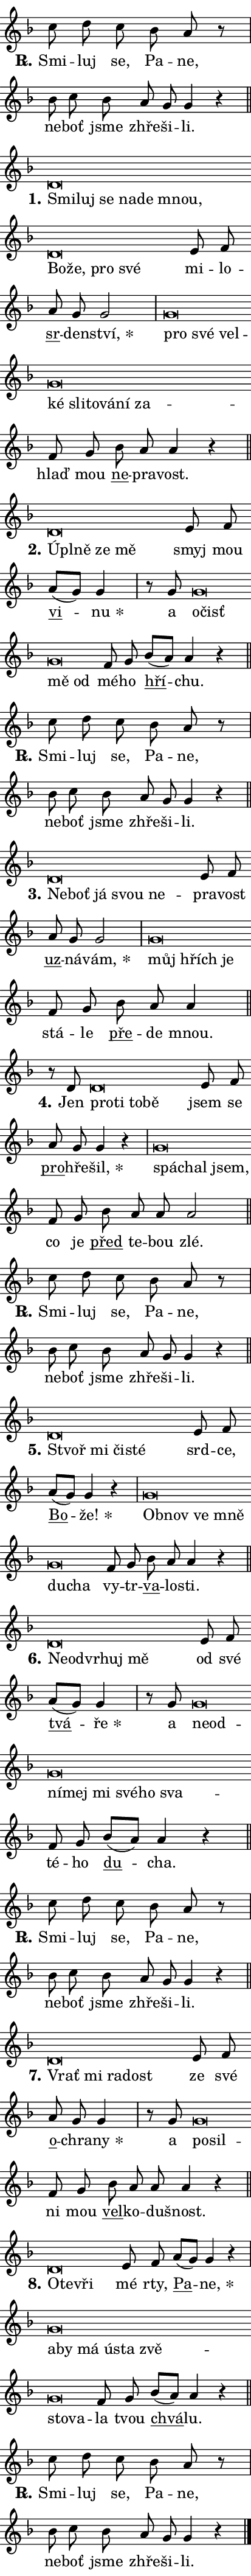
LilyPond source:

\version "2.22.1"
\header { tagline = "" }
\paper {
  indent = 0\cm
  top-margin = 0\cm
  right-margin = 0\cm
  bottom-margin = 0\cm
  left-margin = 0\cm
  paper-width = 7\cm
  page-breaking = #ly:one-page-breaking
  system-system-spacing.basic-distance = #11
  score-system-spacing.basic-distance = #11
  ragged-last = ##f
}


%% Author: Thomas Morley
%% https://lists.gnu.org/archive/html/lilypond-user/2020-05/msg00002.html
#(define (line-position grob)
"Returns position of @var[grob} in current system:
   @code{'start}, if at first time-step
   @code{'end}, if at last time-step
   @code{'middle} otherwise
"
  (let* ((col (ly:item-get-column grob))
         (ln (ly:grob-object col 'left-neighbor))
         (rn (ly:grob-object col 'right-neighbor))
         (col-to-check-left (if (ly:grob? ln) ln col))
         (col-to-check-right (if (ly:grob? rn) rn col))
         (break-dir-left
           (and
             (ly:grob-property col-to-check-left 'non-musical #f)
             (ly:item-break-dir col-to-check-left)))
         (break-dir-right
           (and
             (ly:grob-property col-to-check-right 'non-musical #f)
             (ly:item-break-dir col-to-check-right))))
        (cond ((eqv? 1 break-dir-left) 'start)
              ((eqv? -1 break-dir-right) 'end)
              (else 'middle))))

#(define (tranparent-at-line-position vctor)
  (lambda (grob)
  "Relying on @code{line-position} select the relevant enry from @var{vctor}.
Used to determine transparency,"
    (case (line-position grob)
      ((end) (not (vector-ref vctor 0)))
      ((middle) (not (vector-ref vctor 1)))
      ((start) (not (vector-ref vctor 2))))))

noteHeadBreakVisibility =
#(define-music-function (break-visibility)(vector?)
"Makes @code{NoteHead}s transparent relying on @var{break-visibility}"
#{
  \override NoteHead.transparent =
    #(tranparent-at-line-position break-visibility)
#})

#(define delete-ledgers-for-transparent-note-heads
  (lambda (grob)
    "Reads whether a @code{NoteHead} is transparent.
If so this @code{NoteHead} is removed from @code{'note-heads} from
@var{grob}, which is supposed to be @code{LedgerLineSpanner}.
As a result ledgers are not printed for this @code{NoteHead}"
    (let* ((nhds-array (ly:grob-object grob 'note-heads))
           (nhds-list
             (if (ly:grob-array? nhds-array)
                 (ly:grob-array->list nhds-array)
                 '()))
           ;; Relies on the transparent-property being done before
           ;; Staff.LedgerLineSpanner.after-line-breaking is executed.
           ;; This is fragile ...
           (to-keep
             (remove
               (lambda (nhd)
                 (ly:grob-property nhd 'transparent #f))
               nhds-list)))
      ;; TODO find a better method to iterate over grob-arrays, similiar
      ;; to filter/remove etc for lists
      ;; For now rebuilt from scratch
      (set! (ly:grob-object grob 'note-heads)  '())
      (for-each
        (lambda (nhd)
          (ly:pointer-group-interface::add-grob grob 'note-heads nhd))
        to-keep))))

hideNotes = {
  \noteHeadBreakVisibility #begin-of-line-visible
}
unHideNotes = {
  \noteHeadBreakVisibility #all-visible
}

% work-around for resetting accidentals
% https://lilypond.org/doc/v2.23/Documentation/notation/displaying-rhythms#unmetered-music
cadenzaMeasure = {
  \cadenzaOff
  \partial 1024 s1024
  \cadenzaOn
}

#(define-markup-command (accent layout props text) (markup?)
  "Underline accented syllable"
  (interpret-markup layout props
    #{\markup \override #'(offset . 4.3) \underline { #text }#}))

responsum = \markup \concat {
  "R" \hspace #-1.05 \path #0.1 #'((moveto 0 0.07) (lineto 0.9 0.8)) \hspace #0.05 "."
}

\layout {
    \context {
        \Staff
        \remove "Time_signature_engraver"
        \override LedgerLineSpanner.after-line-breaking = #delete-ledgers-for-transparent-note-heads
    }
    \context {
        \Voice {
            \override NoteHead.output-attributes = #'((class . "notehead"))
            \override Hairpin.height = #0.55
        }
    }
    \context {
        \Lyrics {
            \override StanzaNumber.output-attributes = #'((class . "stanzanumber"))
            \override LyricSpace.minimum-distance = #0.9
            \override LyricText.font-name = #"TeX Gyre Schola"
            \override LyricText.font-size = 1
            \override StanzaNumber.font-name = #"TeX Gyre Schola Bold"
            \override StanzaNumber.font-size = 1
        }
    }
}

% magnetic-lyrics.ily
%
%   written by
%     Jean Abou Samra <jean@abou-samra.fr>
%     Werner Lemberg <wl@gnu.org>
%
%   adapted by
%     Jiri Hon <jiri.hon@gmail.com>
%
% Version 2022-Apr-15

% https://www.mail-archive.com/lilypond-user@gnu.org/msg149350.html

#(define (Left_hyphen_pointer_engraver context)
   "Collect syllable-hyphen-syllable occurrences in lyrics and store
them in properties.  This engraver only looks to the left.  For
example, if the lyrics input is @code{foo -- bar}, it does the
following.

@itemize @bullet
@item
Set the @code{text} property of the @code{LyricHyphen} grob between
@q{foo} and @q{bar} to @code{foo}.

@item
Set the @code{left-hyphen} property of the @code{LyricText} grob with
text @q{foo} to the @code{LyricHyphen} grob between @q{foo} and
@q{bar}.
@end itemize

Use this auxiliary engraver in combination with the
@code{lyric-@/text::@/apply-@/magnetic-@/offset!} hook."
   (let ((hyphen #f)
         (text #f))
     (make-engraver
      (acknowledgers
       ((lyric-syllable-interface engraver grob source-engraver)
        (set! text grob)))
      (end-acknowledgers
       ((lyric-hyphen-interface engraver grob source-engraver)
        ;(when (not (grob::has-interface grob 'lyric-space-interface))
          (set! hyphen grob)));)
      ((stop-translation-timestep engraver)
       (when (and text hyphen)
         (ly:grob-set-object! text 'left-hyphen hyphen))
       (set! text #f)
       (set! hyphen #f)))))

#(define (lyric-text::apply-magnetic-offset! grob)
   "If the space between two syllables is less than the value in
property @code{LyricText@/.details@/.squash-threshold}, move the right
syllable to the left so that it gets concatenated with the left
syllable.

Use this function as a hook for
@code{LyricText@/.after-@/line-@/breaking} if the
@code{Left_@/hyphen_@/pointer_@/engraver} is active."
   (let ((hyphen (ly:grob-object grob 'left-hyphen #f)))
     (when hyphen
       (let ((left-text (ly:spanner-bound hyphen LEFT)))
         (when (grob::has-interface left-text 'lyric-syllable-interface)
           (let* ((common (ly:grob-common-refpoint grob left-text X))
                  (this-x-ext (ly:grob-extent grob common X))
                  (left-x-ext
                   (begin
                     ;; Trigger magnetism for left-text.
                     (ly:grob-property left-text 'after-line-breaking)
                     (ly:grob-extent left-text common X)))
                  ;; `delta` is the gap width between two syllables.
                  (delta (- (interval-start this-x-ext)
                            (interval-end left-x-ext)))
                  (details (ly:grob-property grob 'details))
                  (threshold (assoc-get 'squash-threshold details 0.2)))
             (when (< delta threshold)
               (let* (;; We have to manipulate the input text so that
                      ;; ligatures crossing syllable boundaries are not
                      ;; disabled.  For languages based on the Latin
                      ;; script this is essentially a beautification.
                      ;; However, for non-Western scripts it can be a
                      ;; necessity.
                      (lt (ly:grob-property left-text 'text))
                      (rt (ly:grob-property grob 'text))
                      (is-space (grob::has-interface hyphen 'lyric-space-interface))
                      (space (if is-space " " ""))
                      (space-markup (grob-interpret-markup grob " "))
                      (space-size (interval-length (ly:stencil-extent space-markup X)))
                      (extra-delta (if is-space space-size 0))
                      ;; Append new syllable.
                      (ltrt-space (if (and (string? lt) (string? rt))
                                (string-append lt space rt)
                                (make-concat-markup (list lt space rt))))
                      ;; Right-align `ltrt` to the right side.
                      (ltrt-space-markup (grob-interpret-markup
                               grob
                               (make-translate-markup
                                (cons (interval-length this-x-ext) 0)
                                (make-right-align-markup ltrt-space)))))
                 (begin
                   ;; Don't print `left-text`.
                   (ly:grob-set-property! left-text 'stencil #f)
                   ;; Set text and stencil (which holds all collected
                   ;; syllables so far) and shift it to the left.
                   (ly:grob-set-property! grob 'text ltrt-space)
                   (ly:grob-set-property! grob 'stencil ltrt-space-markup)
                   (ly:grob-translate-axis! grob (- (- delta extra-delta)) X))))))))))


#(define (lyric-hyphen::displace-bounds-first grob)
   ;; Make very sure this callback isn't triggered too early.
   (let ((left (ly:spanner-bound grob LEFT))
         (right (ly:spanner-bound grob RIGHT)))
     (ly:grob-property left 'after-line-breaking)
     (ly:grob-property right 'after-line-breaking)
     (ly:lyric-hyphen::print grob)))

squashThreshold = #0.4

\layout {
  \context {
    \Lyrics
    \consists #Left_hyphen_pointer_engraver
    \override LyricText.after-line-breaking =
      #lyric-text::apply-magnetic-offset!
    \override LyricHyphen.stencil = #lyric-hyphen::displace-bounds-first
    \override LyricText.details.squash-threshold = \squashThreshold
    \override LyricHyphen.minimum-distance = 0
    \override LyricHyphen.minimum-length = \squashThreshold
  }
}

squash = \override LyricText.details.squash-threshold = 9999
unSquash = \override LyricText.details.squash-threshold = \squashThreshold

left = \override LyricText.self-alignment-X = #LEFT
unLeft = \revert LyricText.self-alignment-X

starOffset = #(lambda (grob) 
                (let ((x_offset (ly:self-alignment-interface::aligned-on-x-parent grob)))
                  (if (= x_offset 0) 0 (+ x_offset 1.2))))

star = #(define-music-function (syllable)(string?)
"Append star separator at the end of a syllable"
#{
  \once \override LyricText.X-offset = #starOffset
  \lyricmode { \markup {
    #syllable
    \override #'((font-name . "TeX Gyre Schola Bold")) \hspace #0.2 \lower #0.65 \larger "*"
  } }
#})

starAccent = #(define-music-function (syllable)(string?)
"Append star separator at the end of a syllable and make accent"
#{
  \once \override LyricText.X-offset = #starOffset
  \lyricmode { \markup {
    \accent #syllable
    \override #'((font-name . "TeX Gyre Schola Bold")) \hspace #0.2 \lower #0.65 \larger "*"
  } }
#})

breath = #(define-music-function (syllable)(string?)
"Append breathing indicator at the end of a syllable"
#{
  \lyricmode { \markup { #syllable "+" } }
#})

optionalBreath = #(define-music-function (syllable)(string?)
"Append optional breathing indicator at the end of a syllable"
#{
  \lyricmode { \markup { #syllable "(+)" } }
#})


\score {
    <<
        \new Voice = "melody" { \cadenzaOn \key f \major \relative { c''8 d c bes a r \cadenzaMeasure \bar "|" bes c bes \bar "" a g g4 r \cadenzaMeasure \bar "||" \break }
\relative { d'\breve*1/16 \hideNotes \breve*1/16 \bar "" \breve*1/16 \bar "" \breve*1/16 \bar "" \breve*1/16 \bar "" \breve*1/16 \bar "" \breve*1/16 \bar "" \breve*1/16 \bar "" \breve*1/16 \breve*1/16 \bar "" \unHideNotes e8 f \bar "" a g g2 \cadenzaMeasure \bar "|" g\breve*1/16 \hideNotes \breve*1/16 \bar "" \breve*1/16 \bar "" \breve*1/16 \bar "" \breve*1/16 \bar "" \breve*1/16 \bar "" \breve*1/16 \bar "" \breve*1/16 \breve*1/16 \bar "" \unHideNotes f8 g \bar "" bes a a4 r \cadenzaMeasure \bar "||" \break }
\relative { d'\breve*1/16 \hideNotes \breve*1/16 \bar "" \breve*1/16 \breve*1/16 \bar "" \unHideNotes e8 f \bar "" a[( g)] g4 \cadenzaMeasure \bar "|" r8 g g\breve*1/16 \hideNotes \breve*1/16 \bar "" \breve*1/16 \breve*1/16 \bar "" \unHideNotes f8 g \bar "" bes[( a)] a4 r \cadenzaMeasure \bar "||" \break }
\relative { c''8 d c bes a r \cadenzaMeasure \bar "|" bes c bes \bar "" a g g4 r \cadenzaMeasure \bar "||" \break }
\relative { d'\breve*1/16 \hideNotes \breve*1/16 \bar "" \breve*1/16 \bar "" \breve*1/16 \breve*1/16 \bar "" \unHideNotes e8 f \bar "" a g g2 \cadenzaMeasure \bar "|" g\breve*1/16 \hideNotes \breve*1/16 \breve*1/16 \bar "" \unHideNotes f8 g \bar "" bes a a4 \cadenzaMeasure \bar "||" \break }
\relative { r8 d' d\breve*1/16 \hideNotes \breve*1/16 \bar "" \breve*1/16 \breve*1/16 \bar "" \unHideNotes e8 f \bar "" a g g4 r \cadenzaMeasure \bar "|" g\breve*1/16 \hideNotes \breve*1/16 \breve*1/16 \bar "" \unHideNotes f8 g \bar "" bes a a a2 \cadenzaMeasure \bar "||" \break }
\relative { c''8 d c bes a r \cadenzaMeasure \bar "|" bes c bes \bar "" a g g4 r \cadenzaMeasure \bar "||" \break }
\relative { d'\breve*1/16 \hideNotes \breve*1/16 \bar "" \breve*1/16 \breve*1/16 \bar "" \unHideNotes e8 f \bar "" a[( g)] g4 r \cadenzaMeasure \bar "|" g\breve*1/16 \hideNotes \breve*1/16 \bar "" \breve*1/16 \bar "" \breve*1/16 \bar "" \breve*1/16 \breve*1/16 \bar "" \unHideNotes f8 g \bar "" bes a a4 r \cadenzaMeasure \bar "||" \break }
\relative { d'\breve*1/16 \hideNotes \breve*1/16 \bar "" \breve*1/16 \bar "" \breve*1/16 \breve*1/16 \bar "" \unHideNotes e8 f \bar "" a[( g)] g4 \cadenzaMeasure \bar "|" r8 g g\breve*1/16 \hideNotes \breve*1/16 \bar "" \breve*1/16 \bar "" \breve*1/16 \bar "" \breve*1/16 \bar "" \breve*1/16 \bar "" \breve*1/16 \breve*1/16 \bar "" \unHideNotes f8 g \bar "" bes[( a)] a4 r \cadenzaMeasure \bar "||" \break }
\relative { c''8 d c bes a r \cadenzaMeasure \bar "|" bes c bes \bar "" a g g4 r \cadenzaMeasure \bar "||" \break }
\relative { d'\breve*1/16 \hideNotes \breve*1/16 \bar "" \breve*1/16 \breve*1/16 \bar "" \unHideNotes e8 f \bar "" a g g4 \cadenzaMeasure \bar "|" r8 g g\breve*1/16 \hideNotes \breve*1/16 \bar "" \unHideNotes f8 g \bar "" bes a a a4 r \cadenzaMeasure \bar "||" \break }
\relative { d'\breve*1/16 \hideNotes \breve*1/16 \breve*1/16 \bar "" \unHideNotes e8 f \bar "" a[( g)] g4 r \cadenzaMeasure \bar "|" g\breve*1/16 \hideNotes \breve*1/16 \bar "" \breve*1/16 \bar "" \breve*1/16 \bar "" \breve*1/16 \bar "" \breve*1/16 \bar "" \breve*1/16 \breve*1/16 \bar "" \unHideNotes f8 g \bar "" bes[( a)] a4 r \cadenzaMeasure \bar "||" \break }
\relative { c''8 d c bes a r \cadenzaMeasure \bar "|" bes c bes \bar "" a g g4 r \cadenzaMeasure \bar "||" \break } \bar "|." }
        \new Lyrics \lyricsto "melody" { \lyricmode { \set stanza = \responsum
Smi -- luj se, Pa -- ne, ne -- boť jsme zhře -- ši -- li.
\set stanza = "1."
\left Smi -- \squash luj se na -- de mnou, Bo -- že, pro své \unLeft \unSquash mi -- lo -- \markup \accent sr -- den -- \star ství, \left pro \squash své vel -- ké sli -- to -- vá -- ní za -- \unLeft \unSquash hlaď mou \markup \accent ne -- pra -- vost.
\set stanza = "2."
\left Úpl -- \squash ně ze mě \unLeft \unSquash smyj mou \markup \accent vi -- \star nu a \left o -- \squash čisť mě od \unLeft \unSquash mé -- ho \markup \accent hří -- chu.
\set stanza = \responsum
Smi -- luj se, Pa -- ne, ne -- boť jsme zhře -- ši -- li.
\set stanza = "3."
\left Ne -- \squash boť já svou ne -- \unLeft \unSquash pra -- vost \markup \accent uz -- ná -- \star vám, \left můj \squash hřích je \unLeft \unSquash stá -- le \markup \accent pře -- de mnou.
\set stanza = "4."
Jen \left pro -- \squash ti to -- bě \unLeft \unSquash jsem se \markup \accent pro -- hře -- \star šil, \left spá -- \squash chal jsem, \unLeft \unSquash co je \markup \accent před te -- bou zlé.
\set stanza = \responsum
Smi -- luj se, Pa -- ne, ne -- boť jsme zhře -- ši -- li.
\set stanza = "5."
\left Stvoř \squash mi či -- sté \unLeft \unSquash srd -- ce, \markup \accent Bo -- \star že! \left Ob -- \squash nov ve mně du -- cha \unLeft \unSquash vy -- tr -- \markup \accent va -- lo -- sti.
\set stanza = "6."
\left Ne -- \squash od -- vr -- huj mě \unLeft \unSquash od své \markup \accent tvá -- \star ře a \left ne -- \squash od -- ní -- mej mi své -- ho sva -- \unLeft \unSquash té -- ho \markup \accent du -- cha.
\set stanza = \responsum
Smi -- luj se, Pa -- ne, ne -- boť jsme zhře -- ši -- li.
\set stanza = "7."
\left Vrať \squash mi ra -- dost \unLeft \unSquash ze své \markup \accent o -- chra -- \star ny a \left po -- \squash sil -- \unLeft \unSquash ni mou \markup \accent vel -- ko -- du -- šnost.
\set stanza = "8."
\left O -- \squash te -- vři \unLeft \unSquash mé rty, \markup \accent Pa -- \star ne, \left a -- \squash by má ús -- ta zvě -- sto -- va -- \unLeft \unSquash la tvou \markup \accent chvá -- lu.
\set stanza = \responsum
Smi -- luj se, Pa -- ne, ne -- boť jsme zhře -- ši -- li. } }
    >>
    \layout {}
}
